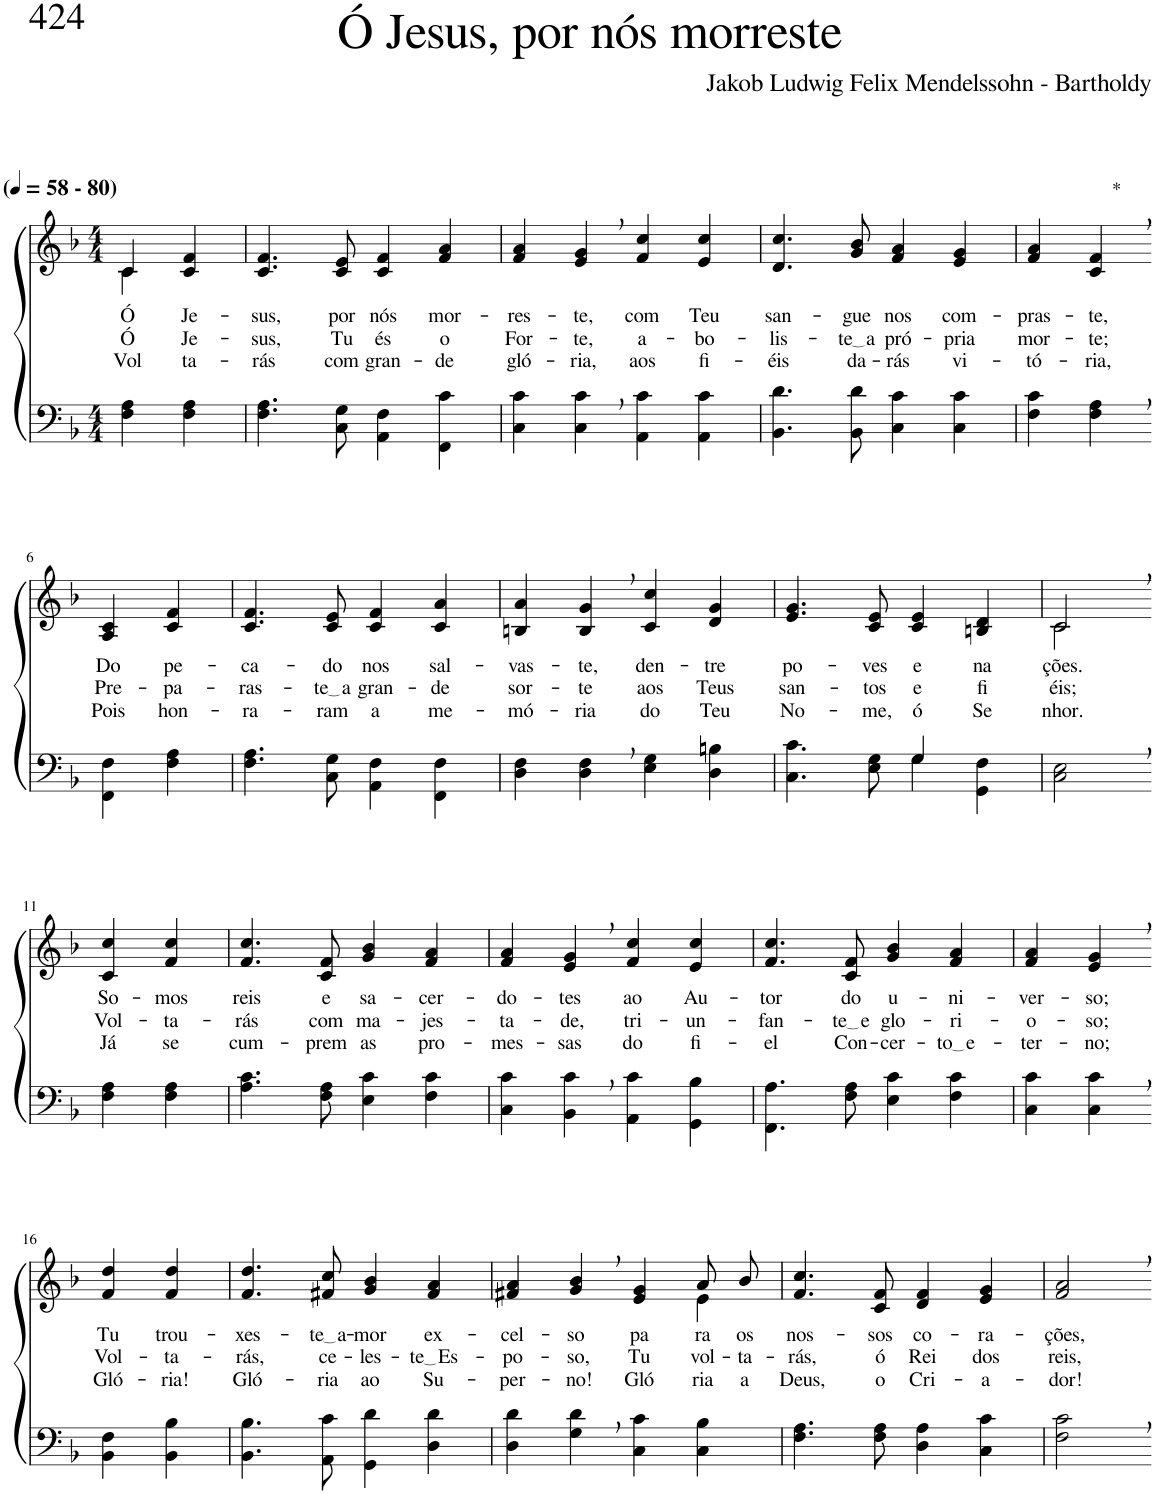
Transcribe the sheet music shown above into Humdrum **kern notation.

**kern	**kern	**text	**text	**text
*part2	*part1	*part1	*part1	*part1
*staff2	*staff1	*staff1	*staff1	*staff1
*I"Parte III e IV	*I"Parte I e II	*	*	*
*clefF4	*clefG2	*	*	*
*k[b-]	*k[b-]	*	*	*
*M4/4	*M4/4	*	*	*
*MM58	*MM58	*	*	*
=1	=1	=1	=1	=1
*	*^	*	*	*
!	!LO:TX:a:B:t=(	!	!	!	!
!	!LO:TX:a:B:t=- 80)	!	!	!	!
!	!	!	!LO:LY:b	!LO:LY:b	!LO:LY:b
4F\ 4A\	4c/	4c\	Ó	Ó	Vol-
!	!	!	!LO:LY:b	!LO:LY:b	!LO:LY:b
4F\ 4A\	4c/ 4f/	4ryy	Je-	Je-	-ta-
=2	=2	=2	=2	=2	=2
!	!	!	!LO:LY:b	!LO:LY:b	!LO:LY:b
*	*v	*v	*	*	*
4.F\ 4.A\	4.c/ 4.f/	-sus,	-sus,	-rás
!	!	!LO:LY:b	!LO:LY:b	!LO:LY:b
8C\ 8G\	8c/ 8e/	por	Tu	com
!	!	!LO:LY:b	!LO:LY:b	!LO:LY:b
4AA\ 4F\	4c/ 4f/	nós	és	gran-
!	!	!LO:LY:b	!LO:LY:b	!LO:LY:b
4FF\ 4c\	4f/ 4a/	mor-	o	-de
=3	=3	=3	=3	=3
!	!	!LO:LY:b	!LO:LY:b	!LO:LY:b
4C\ 4c\	4f/ 4a/	-res-	For-	gló-
!	!	!LO:LY:b	!LO:LY:b	!LO:LY:b
4C\, 4c\,	4e/, 4g/,	-te,	-te,	-ria,
!	!	!LO:LY:b	!LO:LY:b	!LO:LY:b
4AA\ 4c\	4f/ 4cc/	com	a-	aos
!	!	!LO:LY:b	!LO:LY:b	!LO:LY:b
4AA\ 4c\	4e/ 4cc/	Teu	-bo-	fi-
=4	=4	=4	=4	=4
!	!	!LO:LY:b	!LO:LY:b	!LO:LY:b
4.BB-\ 4.d\	4.d/ 4.cc/	san-	-lis-	-éis
!	!	!LO:LY:b	!LO:LY:b	!LO:LY:b
8BB-\ 8d\	8g/ 8b-/	-gue	te a	da-
!	!	!LO:LY:b	!LO:LY:b	!LO:LY:b
4C\ 4c\	4f/ 4a/	nos	pró-	-rás
!	!	!LO:LY:b	!LO:LY:b	!LO:LY:b
4C\ 4c\	4e/ 4g/	com-	-pria	vi-
=5	=5	=5	=5	=5
!	!	!LO:LY:b	!LO:LY:b	!LO:LY:b
4F\ 4c\	4f/ 4a/	-pras-	mor-	-tó-
!	!LO:TX:a:t=*	!	!	!
!	!	!LO:LY:b	!LO:LY:b	!LO:LY:b
4F\, 4A\,	4c/, 4f/,	-te,	-te;	-ria,
!!LO:LB:g=z
=6-	=6-	=6-	=6-	=6-
!	!	!LO:LY:b	!LO:LY:b	!LO:LY:b
4FF\ 4F\	4A/ 4c/	Do	Pre-	Pois
!	!	!LO:LY:b	!LO:LY:b	!LO:LY:b
4F\ 4A\	4c/ 4f/	pe-	-pa-	hon-
=7	=7	=7	=7	=7
!	!	!LO:LY:b	!LO:LY:b	!LO:LY:b
4.F\ 4.A\	4.c/ 4.f/	-ca-	-ras-	-ra-
!	!	!LO:LY:b	!LO:LY:b	!LO:LY:b
8C\ 8G\	8c/ 8e/	-do	te a	-ram
!	!	!LO:LY:b	!LO:LY:b	!LO:LY:b
4AA\ 4F\	4c/ 4f/	nos	gran-	a
!	!	!LO:LY:b	!LO:LY:b	!LO:LY:b
4FF\ 4F\	4c/ 4a/	sal-	-de	me-
=8	=8	=8	=8	=8
!	!	!LO:LY:b	!LO:LY:b	!LO:LY:b
4D\ 4F\	4Bn/ 4a/	-vas-	sor-	-mó-
!	!	!LO:LY:b	!LO:LY:b	!LO:LY:b
4D\, 4F\,	4B/, 4g/,	-te,	-te	-ria
!	!	!LO:LY:b	!LO:LY:b	!LO:LY:b
4E\ 4G\	4c/ 4cc/	den-	aos	do
!	!	!LO:LY:b	!LO:LY:b	!LO:LY:b
4D\ 4Bn\	4d/ 4g/	-tre	Teus	Teu
=9	=9	=9	=9	=9
*^	*	*	*	*
!	!	!	!LO:LY:b	!LO:LY:b	!LO:LY:b
2ryy	4.C\ 4.c\	4.e/ 4.g/	po-	san-	No-
!	!	!	!LO:LY:b	!LO:LY:b	!LO:LY:b
.	8E\ 8G\	8c/ 8e/	-ves	-tos	-me,
!	!	!	!LO:LY:b	!LO:LY:b	!LO:LY:b
4G/	4G\	4c/ 4e/	e	e	ó
!	!	!	!LO:LY:b	!LO:LY:b	!LO:LY:b
4ryy	4GG\ 4F\	4Bn/ 4d/	na-	fi-	Se-
=10	=10	=10	=10	=10	=10
*	*	*^	*	*	*
!	!	!	!	!LO:LY:b	!LO:LY:b	!LO:LY:b
*v	*v	*	*	*	*	*
2C\, 2E\,	2c,/	2c\	-ções.	-éis;	-nhor.
!!LO:LB:g=z
=11-	=11-	=11-	=11-	=11-	=11-
!	!	!	!LO:LY:b	!LO:LY:b	!LO:LY:b
*	*v	*v	*	*	*
4F\ 4A\	4c/ 4cc/	-So-	Vol-	Já
!	!	!LO:LY:b	!LO:LY:b	!LO:LY:b
4F\ 4A\	4f/ 4cc/	-mos	-ta-	se
=12	=12	=12	=12	=12
!	!	!LO:LY:b	!LO:LY:b	!LO:LY:b
4.A\ 4.c\	4.f/ 4.cc/	reis	-rás	cum-
!	!	!LO:LY:b	!LO:LY:b	!LO:LY:b
8F\ 8A\	8c/ 8f/	e	com	-prem
!	!	!LO:LY:b	!LO:LY:b	!LO:LY:b
4E\ 4c\	4g/ 4b-/	sa-	ma-	as
!	!	!LO:LY:b	!LO:LY:b	!LO:LY:b
4F\ 4c\	4f/ 4a/	-cer-	-jes-	pro-
=13	=13	=13	=13	=13
!	!	!LO:LY:b	!LO:LY:b	!LO:LY:b
4C\ 4c\	4f/ 4a/	-do-	-ta-	-mes-
!	!	!LO:LY:b	!LO:LY:b	!LO:LY:b
4BB-\, 4c\,	4e/, 4g/,	-tes	-de,	-sas
!	!	!LO:LY:b	!LO:LY:b	!LO:LY:b
4AA\ 4c\	4f/ 4cc/	ao	tri-	do
!	!	!LO:LY:b	!LO:LY:b	!LO:LY:b
4GG\ 4B-\	4e/ 4cc/	Au-	-un-	fi-
=14	=14	=14	=14	=14
!	!	!LO:LY:b	!LO:LY:b	!LO:LY:b
4.FF\ 4.A\	4.f/ 4.cc/	-tor	-fan-	-el
!	!	!LO:LY:b	!LO:LY:b	!LO:LY:b
8F\ 8A\	8c/ 8f/	do	te e	Con-
!	!	!LO:LY:b	!LO:LY:b	!LO:LY:b
4E\ 4c\	4g/ 4b-/	u-	glo-	-cer-
!	!	!LO:LY:b	!LO:LY:b	!LO:LY:b
4F\ 4c\	4f/ 4a/	-ni-	-ri-	to e
=15	=15	=15	=15	=15
!	!	!LO:LY:b	!LO:LY:b	!LO:LY:b
4C\ 4c\	4f/ 4a/	-ver-	-o-	-ter-
!	!	!LO:LY:b	!LO:LY:b	!LO:LY:b
4C\, 4c\,	4e/, 4g/,	-so;	-so;	-no;
!!LO:LB:g=z
=16-	=16-	=16-	=16-	=16-
!	!	!LO:LY:b	!LO:LY:b	!LO:LY:b
4BB-\ 4F\	4f/ 4dd/	Tu	Vol-	Gló-
!	!	!LO:LY:b	!LO:LY:b	!LO:LY:b
4BB-\ 4B-\	4f/ 4dd/	trou-	-ta-	-ria!
=17	=17	=17	=17	=17
!	!	!LO:LY:b	!LO:LY:b	!LO:LY:b
4.BB-\ 4.B-\	4.f/ 4.dd/	-xes-	-rás,	Gló-
!	!	!LO:LY:b	!LO:LY:b	!LO:LY:b
8AA\ 8c\	8f#X/ 8cc/	te a	ce-	-ria
!	!	!LO:LY:b	!LO:LY:b	!LO:LY:b
4GG\ 4d\	4g/ 4b-/	-mor	-les-	ao
!	!	!LO:LY:b	!LO:LY:b	!LO:LY:b
4D\ 4d\	4f#/ 4a/	ex-	te Es	Su-
=18	=18	=18	=18	=18
!	!	!LO:LY:b	!LO:LY:b	!LO:LY:b
*	*^	*	*	*
4D\ 4d\	4f#X/ 4a/	2.ryy	-cel-	-po-	-per-
!	!	!	!LO:LY:b	!LO:LY:b	!LO:LY:b
4G\, 4d\,	4g/, 4b-/,	.	-so	-so,	-no!
!	!	!	!LO:LY:b	!LO:LY:b	!LO:LY:b
4C\ 4c\	4e/ 4g/	.	pa-	Tu	Gló-
!	!	!	!LO:LY:b	!LO:LY:b	!LO:LY:b
4C\ 4B-\	8a/L	4e\	ra	vol-	-ria
!	!	!	!LO:LY:b	!LO:LY:b	!LO:LY:b
.	8b-/J	.	os	-ta-	a
*	*v	*v	*	*	*
=19	=19	=19	=19	=19
!	!	!LO:LY:b	!LO:LY:b	!LO:LY:b
4.F\ 4.A\	4.f/ 4.cc/	nos-	-rás,	Deus,
!	!	!LO:LY:b	!LO:LY:b	!LO:LY:b
8F\ 8A\	8c/ 8f/	-sos	ó	o
!	!	!LO:LY:b	!LO:LY:b	!LO:LY:b
4D\ 4A\	4d/ 4f/	co-	Rei	Cri-
!	!	!LO:LY:b	!LO:LY:b	!LO:LY:b
4C\ 4c\	4e/ 4g/	-ra-	dos	-a-
=20	=20	=20	=20	=20
!	!	!LO:LY:b	!LO:LY:b	!LO:LY:b
2F\, 2c\,	2f/, 2a/,	-ções,	reis,	-dor!
=-	=-	=-	=-	=-
*-	*-	*-	*-	*-
